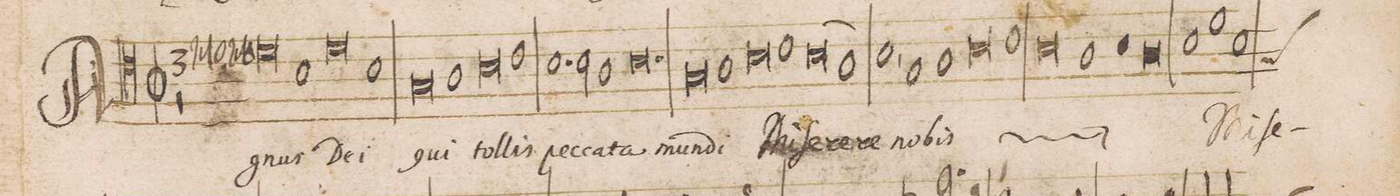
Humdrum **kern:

**kern	**text	**dynam
*I"TENOR	*	*
*clefC4	*	*
*k[]	*	*
*met(O|)	*	*
*M3/1	*	*
*2\right	*2\right	*2\right
0d	.	.
1d	.	.
=2-	=2-	=2-
0d	.	.
1d	.	.
=3-	=3-	=3-
0d	A-	.
1B	-gnus	.
=4-	=4-	=4-
0d	De-	.
1B	-i	.
=5-	=5-	=5-
0G	qui	.
1A	tol-	.
=6-	=6-	=6-
0B	-lis	.
1c	pec-	.
=7-	=7-	=7-
1.B	-ca-	.
2B\	-ta	.
1A	mun-	.
=8-	=8-	=8-
0.B	-di	.
=9-	=9-	=9-
0G	Mi-	.
1A	-ſe-	.
=10-	=10-	=10-
0B	-re-	.
1c	-re	.
=11-	=11-	=11-
(0B	no-	.
1A)	.	.
=12-	=12-	=12-
1B,	-bis	.
*	*ij	*
1G	Mi-	.
1A	-ſe-	.
=13-	=13-	=13-
0B	-re-	.
1c	.	.
=14-	=14-	=14-
0B	-re	.
1A	no-	.
=15-	=15-	=15-
*col	*	*
1B	.	.
0A	.	.
*Xcol	*	*
=16-	=16-	=16-
1B	-bis	.
*	*Xij	*
1d	Mi-	.
1B	-ſe-	.
*custos:G	*	*
=17-	=17-	=17-
*-	*-	*-
